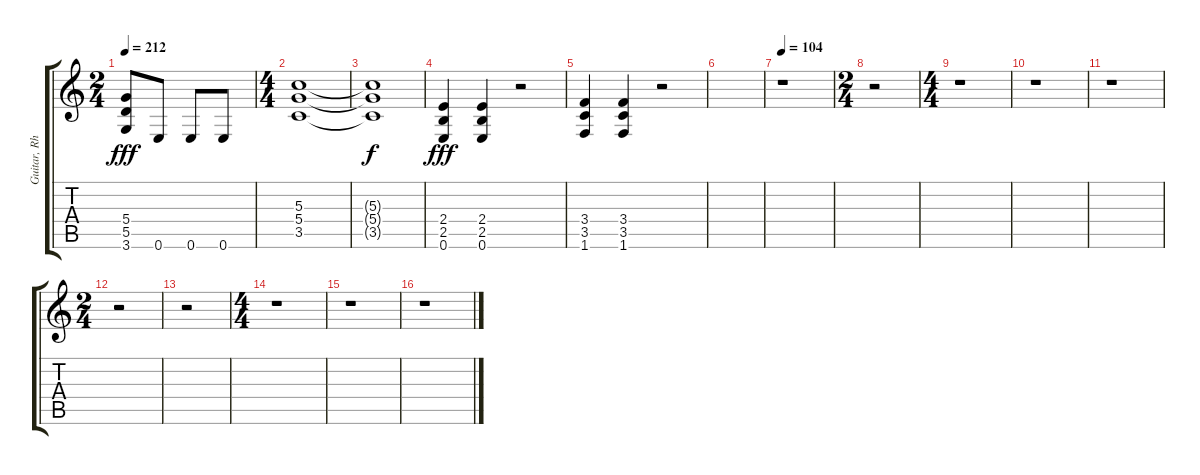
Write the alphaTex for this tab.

\track ("Guitar, Rhythm (Hetfield)" "Guitar, Rh") {instrument distortionguitar}
\staff {score tabs}
\tuning (E4 B3 G3 D3 A2 E2) {hide}
\ts (2 4)
\tempo 212
\clef g2
\ks c
(5.4 5.5 3.6).8{dy fff} 0.6.8 0.6.8 0.6.8 |
\ts (4 4)
(5.3 5.4 3.5).1 |
(5.3{t} 5.4{t} 3.5{t}).1{dy f} |
(2.4 2.5 0.6).4{dy fff} (2.4 2.5 0.6).4 r.2 |
(3.4 3.5 1.6).4 (3.4 3.5 1.6).4 r.2 |
|
\tempo 104
r.1 |
\ts (2 4)
r.2 |
\ts (4 4)
r.1 |
r.1 |
r.1 |
\ts (2 4)
r.2 |
r.2 |
\ts (4 4)
r.1 |
r.1 |
r.1
